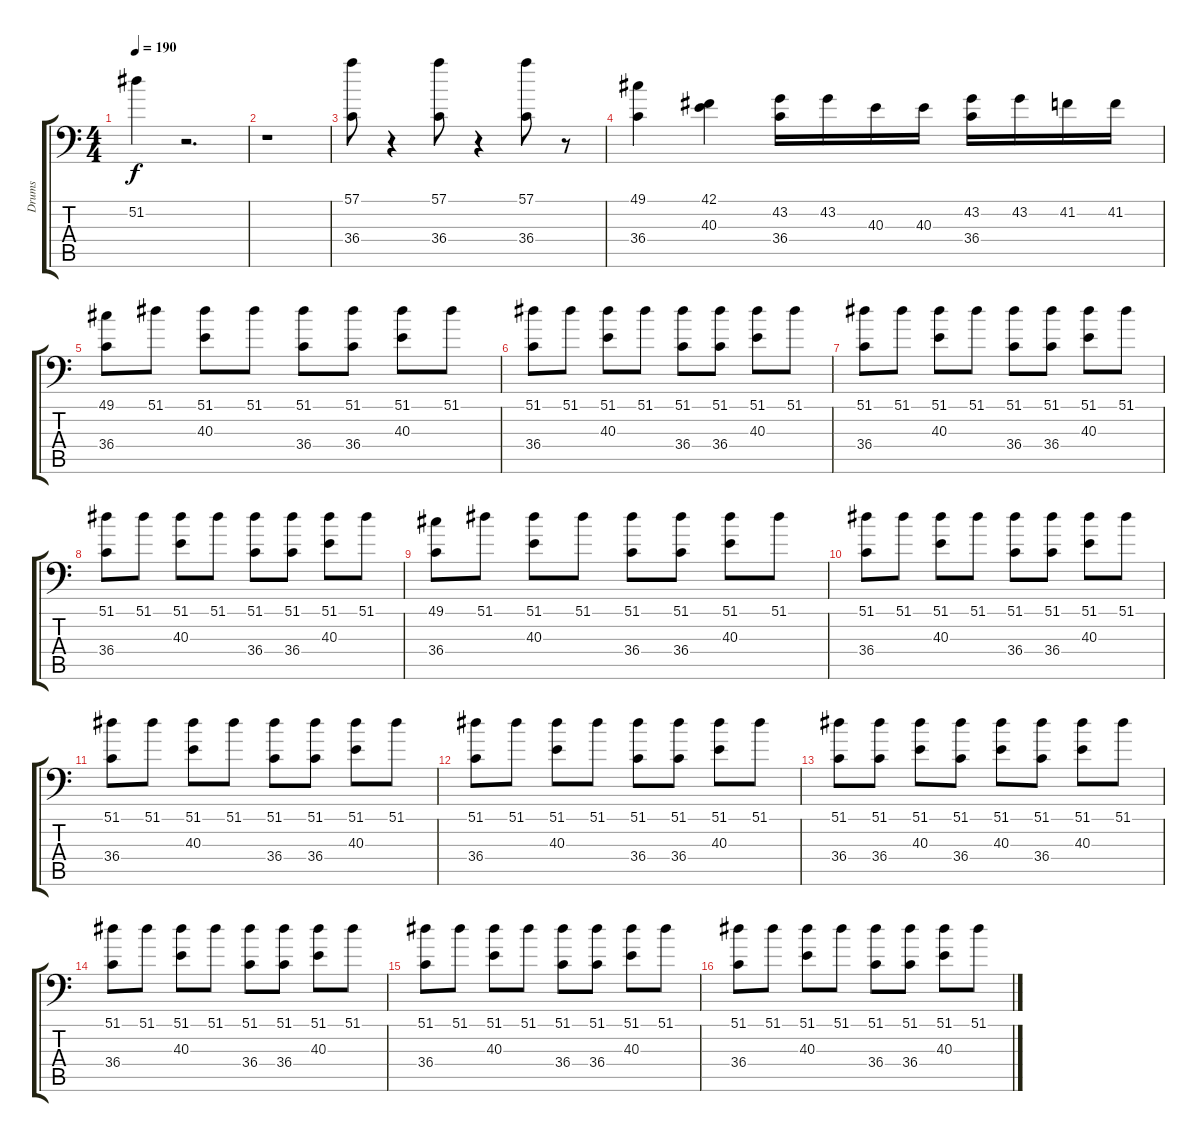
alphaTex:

\track ("Drums" "Drums") {instrument acousticgrandpiano}
\staff {score tabs}
\tuning (C-1 C-1 C-1 C-1 C-1 C-1) {hide}
\ts (4 4)
\tempo 190
\clef f4
\ks c
51.2.4{dy f} r.2{d} |
r.1 |
(57.1 36.4).8 r.4 (57.1 36.4).8 r.4 (57.1 36.4).8 r.8 |
(49.1 36.4).4 (42.1 40.3).4 (43.2 36.4).16 43.2.16 40.3.16 40.3.16 (43.2 36.4).16 43.2.16 41.2.16 41.2.16 |
(49.1 36.4).8 51.1.8 (51.1 40.3).8 51.1.8 (51.1 36.4).8 (51.1 36.4).8 (51.1 40.3).8 51.1.8 |
(51.1 36.4).8 51.1.8 (51.1 40.3).8 51.1.8 (51.1 36.4).8 (51.1 36.4).8 (51.1 40.3).8 51.1.8 |
(51.1 36.4).8 51.1.8 (51.1 40.3).8 51.1.8 (51.1 36.4).8 (51.1 36.4).8 (51.1 40.3).8 51.1.8 |
(51.1 36.4).8 51.1.8 (51.1 40.3).8 51.1.8 (51.1 36.4).8 (51.1 36.4).8 (51.1 40.3).8 51.1.8 |
(49.1 36.4).8 51.1.8 (51.1 40.3).8 51.1.8 (51.1 36.4).8 (51.1 36.4).8 (51.1 40.3).8 51.1.8 |
(51.1 36.4).8 51.1.8 (51.1 40.3).8 51.1.8 (51.1 36.4).8 (51.1 36.4).8 (51.1 40.3).8 51.1.8 |
(51.1 36.4).8 51.1.8 (51.1 40.3).8 51.1.8 (51.1 36.4).8 (51.1 36.4).8 (51.1 40.3).8 51.1.8 |
(51.1 36.4).8 51.1.8 (51.1 40.3).8 51.1.8 (51.1 36.4).8 (51.1 36.4).8 (51.1 40.3).8 51.1.8 |
(51.1 36.4).8 (51.1 36.4).8 (51.1 40.3).8 (51.1 36.4).8 (51.1 40.3).8 (51.1 36.4).8 (51.1 40.3).8 51.1.8 |
(51.1 36.4).8 51.1.8 (51.1 40.3).8 51.1.8 (51.1 36.4).8 (51.1 36.4).8 (51.1 40.3).8 51.1.8 |
(51.1 36.4).8 51.1.8 (51.1 40.3).8 51.1.8 (51.1 36.4).8 (51.1 36.4).8 (51.1 40.3).8 51.1.8 |
(51.1 36.4).8 51.1.8 (51.1 40.3).8 51.1.8 (51.1 36.4).8 (51.1 36.4).8 (51.1 40.3).8 51.1.8
